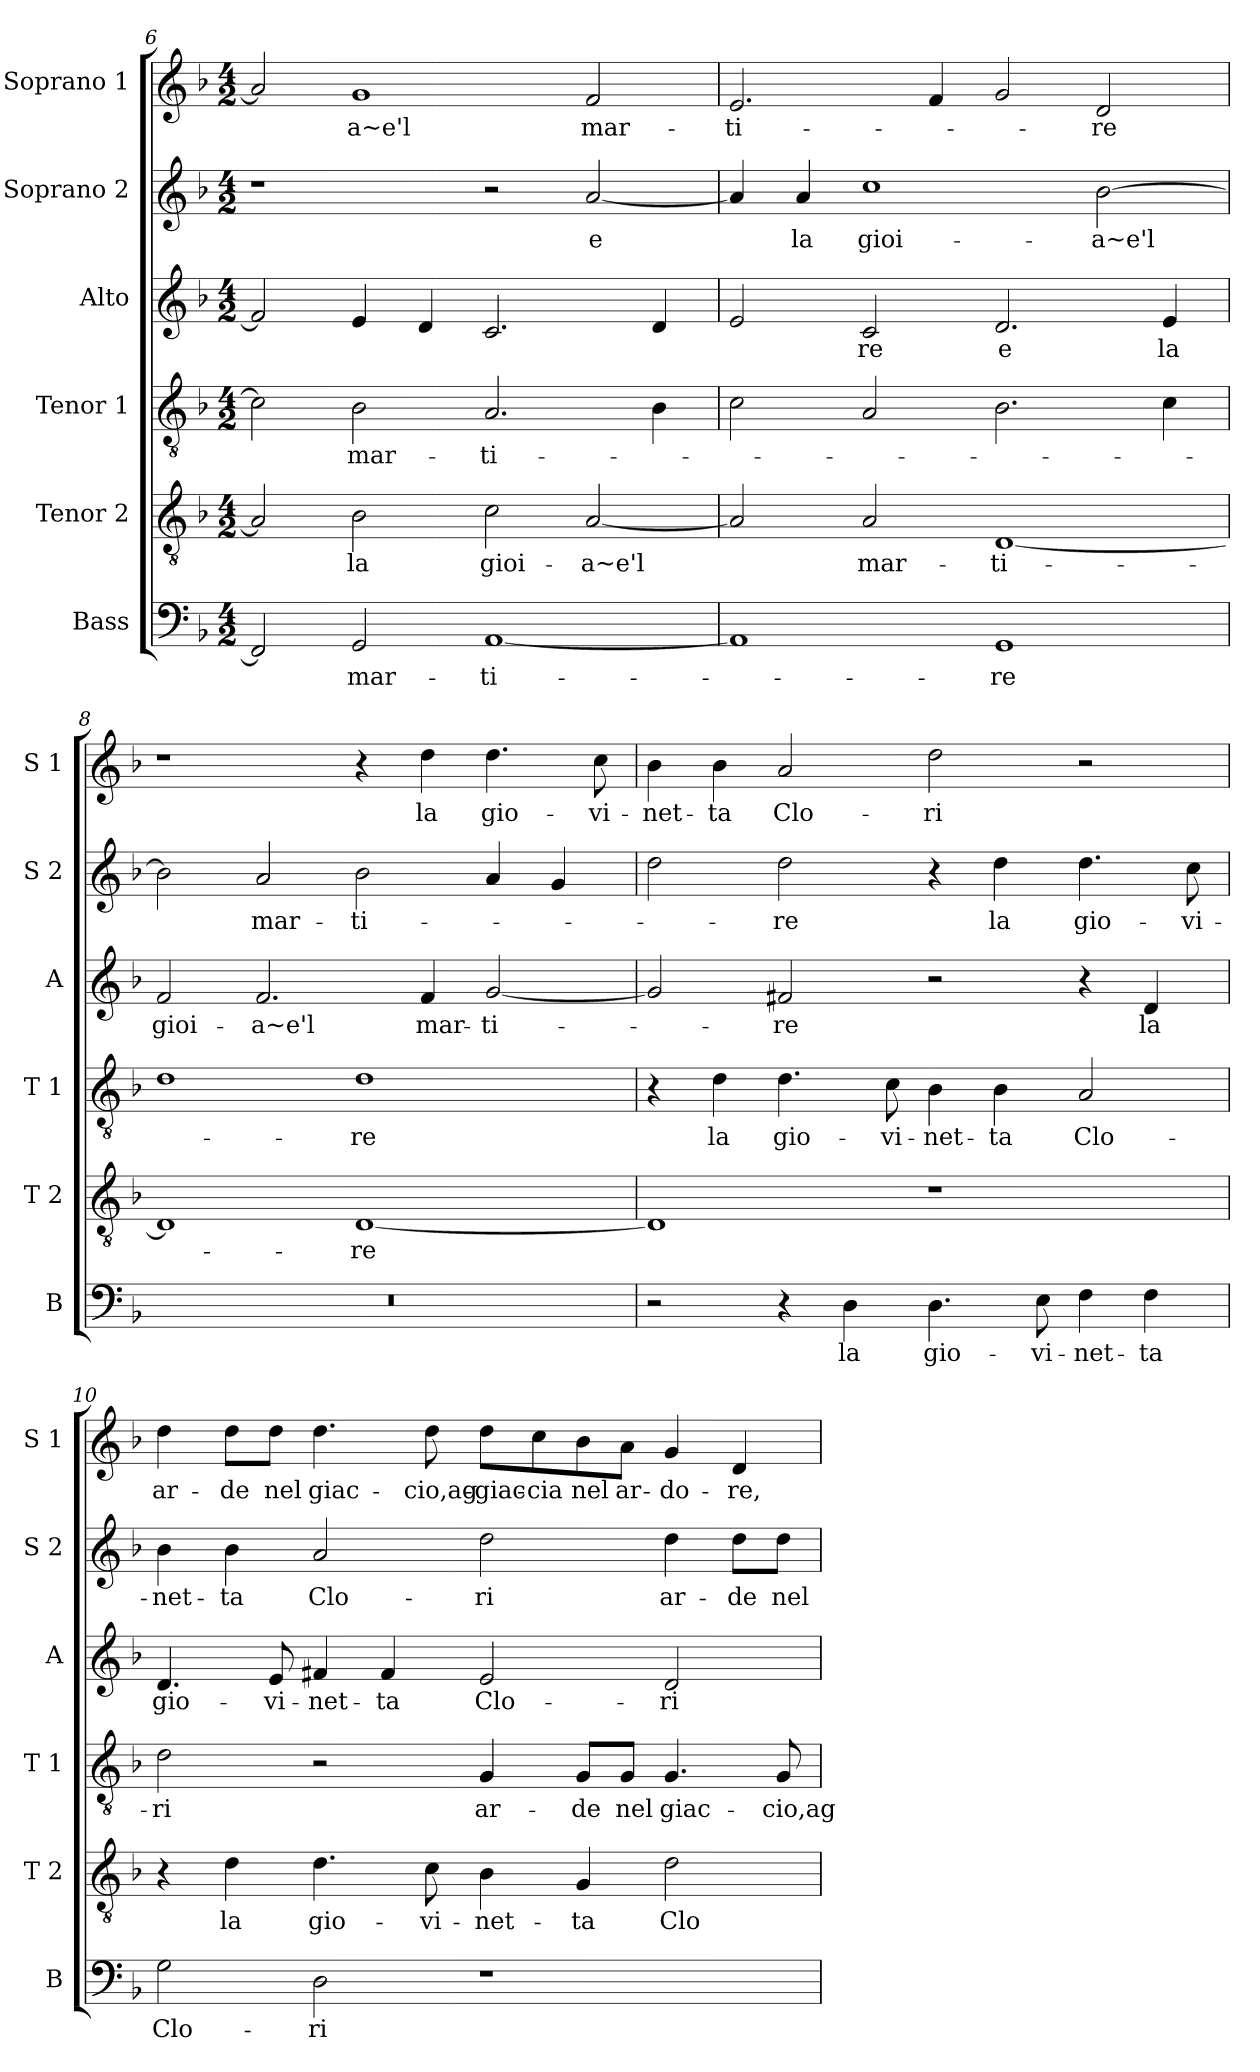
**kern	**text	**kern	**text	**kern	**text	**kern	**text	**kern	**text	**kern	**text
*part6	*part6	*part5	*part5	*part4	*part4	*part3	*part3	*part2	*part2	*part1	*part1
*staff6	*staff6	*staff5	*staff5	*staff4	*staff4	*staff3	*staff3	*staff2	*staff2	*staff1	*staff1
*I"Bass	*	*I"Tenor 2	*	*I"Tenor 1	*	*I"Alto	*	*I"Soprano 2	*	*I"Soprano 1	*
*I'B	*	*I'T 2	*	*I'T 1	*	*I'A	*	*I'S 2	*	*I'S 1	*
!!LO:PB:g=z
*clefF4	*	*clefGv2	*	*clefGv2	*	*clefG2	*	*clefG2	*	*clefG2	*
*k[b-]	*	*k[b-]	*	*k[b-]	*	*k[b-]	*	*k[b-]	*	*k[b-]	*
*F:	*	*F:	*	*F:	*	*F:	*	*F:	*	*F:	*
*M4/2	*	*M4/2	*	*M4/2	*	*M4/2	*	*M4/2	*	*M4/2	*
=6	=6	=6	=6	=6	=6	=6	=6	=6	=6	=6	=6
2FF/]	.	2A/]	.	2c\]	.	2f/]	.	1r	.	2a/]	.
!	!LO:LY:b	!	!LO:LY:b	!	!LO:LY:b	!	!	!	!	!	!LO:LY:b
2GG/	mar-	2B-\	la	2B-\	mar-	4e/	.	.	.	1g	-a~e'l
.	.	.	.	.	.	4d/	.	.	.	.	.
!	!LO:LY:b	!	!LO:LY:b	!	!LO:LY:b	!	!	!	!	!	!
[1AA	-ti-	2c\	gioi-	2.A/	-ti-	2.c/	.	2r	.	.	.
!	!	!	!LO:LY:b	!	!	!	!	!	!LO:LY:b	!	!LO:LY:b
.	.	[2A/	-a~e'l	.	.	.	.	[2a/	e	2f/	mar-
.	.	.	.	4B-\	.	4d/	.	.	.	.	.
=7	=7	=7	=7	=7	=7	=7	=7	=7	=7	=7	=7
!	!	!	!	!	!	!	!	!	!	!	!LO:LY:b
1AA]	.	2A/]	.	2c\	.	2e/	.	4a/]	.	2.e/	-ti-
!	!	!	!	!	!	!	!	!	!LO:LY:b	!	!
.	.	.	.	.	.	.	.	4a/	la	.	.
!	!	!	!LO:LY:b	!	!	!	!LO:LY:b	!	!LO:LY:b	!	!
.	.	2A/	mar-	2A/	.	2c/	-re	1cc	gioi-	.	.
.	.	.	.	.	.	.	.	.	.	4f/	.
!	!LO:LY:b	!	!LO:LY:b	!	!	!	!LO:LY:b	!	!	!	!
1GG	-re	[1D	-ti-	2.B-\	.	2.d/	e	.	.	2g/	.
!	!	!	!	!	!	!	!	!	!LO:LY:b	!	!LO:LY:b
.	.	.	.	.	.	.	.	[2b-\	-a~e'l	2d/	-re
!	!	!	!	!	!	!	!LO:LY:b	!	!	!	!
.	.	.	.	4c\	.	4e/	la	.	.	.	.
=8	=8	=8	=8	=8	=8	=8	=8	=8	=8	=8	=8
!	!	!	!	!	!	!	!LO:LY:b	!	!	!	!
0r	.	1D]	.	1d	.	2f/	gioi-	2b-\]	.	1r	.
!	!	!	!	!	!	!	!LO:LY:b	!	!LO:LY:b	!	!
.	.	.	.	.	.	2.f/	-a~e'l	2a/	mar-	.	.
!	!	!	!LO:LY:b	!	!LO:LY:b	!	!	!	!LO:LY:b	!	!
.	.	[1D	-re	1d	-re	.	.	2b-\	-ti-	4r	.
!	!	!	!	!	!	!	!LO:LY:b	!	!	!	!LO:LY:b
.	.	.	.	.	.	4f/	mar-	.	.	4dd\	la
!	!	!	!	!	!	!	!LO:LY:b	!	!	!	!LO:LY:b
.	.	.	.	.	.	[2g/	-ti-	4a/	.	4.dd\	gio-
.	.	.	.	.	.	.	.	4g/	.	.	.
!	!	!	!	!	!	!	!	!	!	!	!LO:LY:b
.	.	.	.	.	.	.	.	.	.	8cc\	-vi-
!!LO:LB:g=z
=9	=9	=9	=9	=9	=9	=9	=9	=9	=9	=9	=9
!	!	!	!	!	!	!	!	!	!	!	!LO:LY:b
2r	.	1D]	.	4r	.	2g/]	.	2dd\	.	4b-\	-net-
!	!	!	!	!	!LO:LY:b	!	!	!	!	!	!LO:LY:b
.	.	.	.	4d\	la	.	.	.	.	4b-\	-ta
!	!	!	!	!	!LO:LY:b	!	!LO:LY:b	!	!LO:LY:b	!	!LO:LY:b
4r	.	.	.	4.d\	gio-	2f#X/	-re	2dd\	-re	2a/	Clo-
!	!LO:LY:b	!	!	!	!	!	!	!	!	!	!
4D\	la	.	.	.	.	.	.	.	.	.	.
!	!	!	!	!	!LO:LY:b	!	!	!	!	!	!
.	.	.	.	8c\	-vi-	.	.	.	.	.	.
!	!LO:LY:b	!	!	!	!LO:LY:b	!	!	!	!	!	!LO:LY:b
4.D\	gio-	1r	.	4B-\	-net-	2r	.	4r	.	2dd\	-ri
!	!	!	!	!	!LO:LY:b	!	!	!	!LO:LY:b	!	!
.	.	.	.	4B-\	-ta	.	.	4dd\	la	.	.
!	!LO:LY:b	!	!	!	!	!	!	!	!	!	!
8E\	-vi-	.	.	.	.	.	.	.	.	.	.
!	!LO:LY:b	!	!	!	!LO:LY:b	!	!	!	!LO:LY:b	!	!
4F\	-net-	.	.	2A/	Clo-	4r	.	4.dd\	gio-	2r	.
!	!LO:LY:b	!	!	!	!	!	!LO:LY:b	!	!	!	!
4F\	-ta	.	.	.	.	4d/	la	.	.	.	.
!	!	!	!	!	!	!	!	!	!LO:LY:b	!	!
.	.	.	.	.	.	.	.	8cc\	-vi-	.	.
=10	=10	=10	=10	=10	=10	=10	=10	=10	=10	=10	=10
!	!LO:LY:b	!	!	!	!LO:LY:b	!	!LO:LY:b	!	!LO:LY:b	!	!LO:LY:b
2G\	Clo-	4r	.	2d\	-ri	4.d/	gio-	4b-\	-net-	4dd\	ar-
!	!	!	!LO:LY:b	!	!	!	!	!	!LO:LY:b	!	!LO:LY:b
.	.	4d\	la	.	.	.	.	4b-\	-ta	8dd\L	-de
!	!	!	!	!	!	!	!LO:LY:b	!	!	!	!LO:LY:b
.	.	.	.	.	.	8e/	-vi-	.	.	8dd\J	nel
!	!LO:LY:b	!	!LO:LY:b	!	!	!	!LO:LY:b	!	!LO:LY:b	!	!LO:LY:b
2D\	-ri	4.d\	gio-	2r	.	4f#X/	-net-	2a/	Clo-	4.dd\	giac-
!	!	!	!	!	!	!	!LO:LY:b	!	!	!	!
.	.	.	.	.	.	4f#/	-ta	.	.	.	.
!	!	!	!LO:LY:b	!	!	!	!	!	!	!	!LO:LY:b
.	.	8c\	-vi-	.	.	.	.	.	.	8dd\	-cio,ag-
!	!	!	!LO:LY:b	!	!LO:LY:b	!	!LO:LY:b	!	!LO:LY:b	!	!LO:LY:b
1r	.	4B-\	-net-	4G/	ar-	2e/	Clo-	2dd\	-ri	8dd\L	-giac-
!	!	!	!	!	!	!	!	!	!	!	!LO:LY:b
.	.	.	.	.	.	.	.	.	.	8cc\	-cia
!	!	!	!LO:LY:b	!	!LO:LY:b	!	!	!	!	!	!LO:LY:b
.	.	4G/	-ta	8G/L	-de	.	.	.	.	8b-\	nel
!	!	!	!	!	!LO:LY:b	!	!	!	!	!	!LO:LY:b
.	.	.	.	8G/J	nel	.	.	.	.	8a\J	ar-
!	!	!	!LO:LY:b	!	!LO:LY:b	!	!LO:LY:b	!	!LO:LY:b	!	!LO:LY:b
.	.	2d\	Clo-	4.G/	giac-	2d/	-ri	4dd\	ar-	4g/	-do-
!	!	!	!	!	!	!	!	!	!LO:LY:b	!	!LO:LY:b
.	.	.	.	.	.	.	.	8dd\L	-de	4d/	-re,
!	!	!	!	!	!LO:LY:b	!	!	!	!LO:LY:b	!	!
.	.	.	.	8G/	-cio,ag-	.	.	8dd\J	nel	.	.
=	=	=	=	=	=	=	=	=	=	=	=
*-	*-	*-	*-	*-	*-	*-	*-	*-	*-	*-	*-
